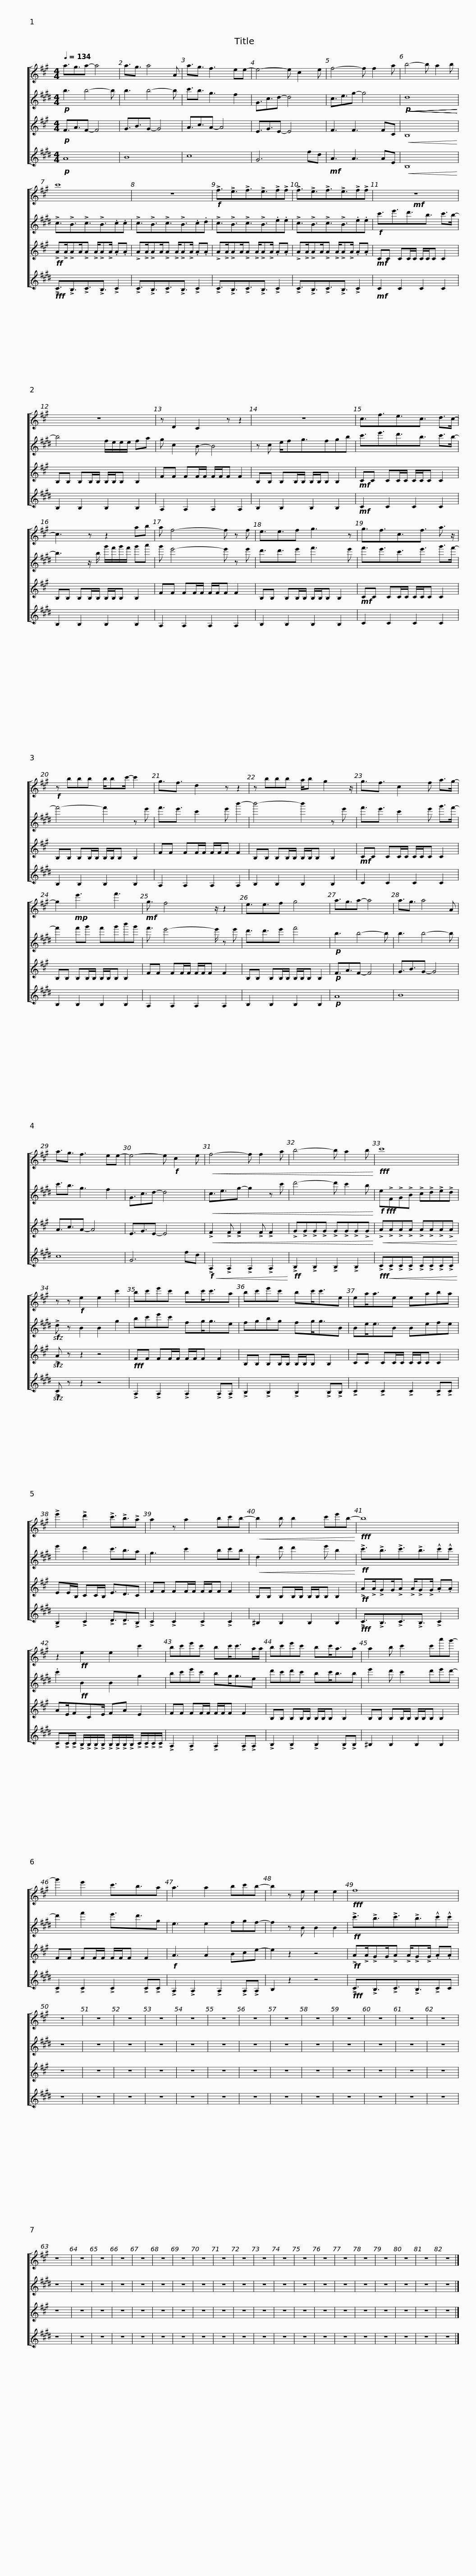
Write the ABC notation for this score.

X:1
%%score [ 1 2 3 4 ]
L:1/8
Q:1/4=134
M:4/4
I:linebreak $
K:none
V:1 treble transpose=-2
V:2 treble transpose=-9
V:3 treble transpose=-14
V:4 treble transpose=-21
V:1
[K:A] a3/2g3/2a- a4 | a3/2g3/2 a4 A | a3/2g3/2 f3 ee- | e4- e c2 e |$ f4- f f2 a | %5
 b4- b a2 b | c'8 | z8 |!f! !>!f3/2!>!e3/2!>!f3/2!>!e3/2!>!f!>!f |$ !>!f3/2!>!e3/2!>!f3/2!>!e3/2!>!f!>!f | %10
!mf! z8 | z8 |$ z D2 C2 z z2 | z8 | c3/2f3/2e3/2c3/2 d>c- |$ %15
 c3 z z2 ab | a f4- f z f | e3/2e3/2f g3 z |$ g3/2f3/2c3/2f3/2 a3/2 z/ |!f! z bbb b/bc'/- c'2 | %20
 g3/2f3/2 d2 z z2 |$ z bbb a/b g2 z/ | g3/2f3/2 c2 f a>g- | g2!mp! e'3 f'3 |$!mf! g3/2 f4 z/ z2 | %25
 e3/2e3/2f g4 | a3/2g3/2a- a4 | a3/2g3/2 a4 A | a3/2g3/2 f3 ee- |$ e4- e!f! c2 e | %30
!<(! f4- f f2 a | b4- b a2 b!<)! |!fff! c'8 | z z!f! e2 e2 c'2 |$ bc'e'c' bc'<c'a | %35
 bc'e'c' bc'<c'e | ea<ae eaba |$ !>!e'2 !>!d'2 !>!c'3/2!>!b3/2!>!a | a2 z a2 bc'b- |!<(! b2 b b2 c'e'b-!<)! | %40
!fff! b8 |$ z2!ff! e2 e2 c'2 | bc'e'c' bc'<c'a/a/ |$ bc'e'c' bc'<aa | a2 b c'2 c'a'g'- | %45
 g'2 e'2 c'3/2b3/2a |$ a3 a2 bc'b- | b2 z e e2 e2 |!fff! f8 | z8 | %50
 z8 | z8 | z8 | z8 | z8 | %55
 z8 | z8 |$ z8 | z8 | z8 | %60
 z8 | z8 | z8 | z8 | z8 | %65
 z8 | z8 | z8 | z8 | z8 | %70
 z8 | z8 | z8 | z8 | z8 |$ %75
 z8 | z8 | z8 | z8 | z8 | %80
 z8 | z8 |] %82
V:2
[K:E]!p! b3 b4- b | b3 b4- b | c'3/2b3/2 g3 f2 | G3/2c3/2d- d4 |$ c3/2e3/2g- g4 | %5
!p!!<(!!<(!!<(!!<(!!<(! d8!<)!!<)!!<)!!<)!!<)! | !>!c3/2!>!B3/2!>!c3/2!>!B3/2.c.c | !>!c3/2!>!B3/2!>!c3/2!>!B3/2.c.d | !>!c3/2!>!B3/2!>!c3/2!>!B3/2.e.e |$ !>!c3/2!>!B3/2!>!c3/2!>!B3/2.e.e | %10
!f! c'3/2e'3/2d'3/2b3/2 c'>b- | b4 f/e/e/e/ fa |$ g c2 B- B4 | z c e/fg3/2fgb | c'3/2e'3/2d'3/2b3/2 c'>b- |$ %15
 b3 z/ b/ g'/f'/g'/f'/ g'a' | g' e'4- e' z e' | d'3/2d'3/2e' f'3 e' |$ f'3/2e'3/2c'3/2e'3/2 g'>f'- | f'4- f'2 z e' | %20
 f'3/2e'3/2 c'2 e' b'2- |$ b'4- b'2 z e' | f'3/2e'3/2 c'2 e' g'>f'- | f'2 f'g' f'g'b'g' |$ f'3/2 e'4- e'/ z e' | %25
 d'3/2d'3/2e' f'4 |!p! b3 b4- b | b3 b4- b | c'3/2b3/2 g3 f2 |$ G3/2c3/2d- d4 | %30
!<(! c3/2e3/2g- g2 z c' | d'4- d' c'2 b!<)! |!f!!fff! e!>!F!>!G!>!B !>!c!>!d!>!e!>!d |!sfz! !>!d z B2 B2 g2 |$ bc'e'c' fg<ge | %35
 fgbg fg<gB | Be<eB Befe |$ e'2 d'2 c'3/2b3/2a | g3 c'2 bc'b |!<(! d2 d' d'2 e' b2!<)! | %40
!ff! !>!c'3/2!>!b3/2!>!c'3/2!>!b3/2!^!c'!^!c' |$ .c'2!ff! B2 B2 g2 | bc'e'c' bg<ge |$ d'c'd'c' bc'<bb | e'2 d' c'2 d'e'd'- | %45
 d'2 f'2 e'3/2d'3/2g |$ e3 e2 fgf- | f2 z B B2 B2 |!ff! !>!c'3/2!>!b3/2!>!c'3/2!>!b3/2!^!c'!^!c' | z8 | %50
 z8 | z8 | z8 | z8 | z8 | %55
 z8 | z8 |$ z8 | z8 | z8 | %60
 z8 | z8 | z8 | z8 | z8 | %65
 z8 | z8 | z8 | z8 | z8 | %70
 z8 | z8 | z8 | z8 | z8 |$ %75
 z8 | z8 | z8 | z8 | z8 | %80
 z8 | z8 |] %82
V:3
[K:A]!p! F3/2A3/2F- F4 | G3/2B3/2G- G4 | A3/2c3/2A- A4 | E3/2G3/2E- E4 |$ F3 F3 FC | %5
!<(! B,8!<)! |!ff! !>!A!>!A/!>!AA/!>!A !>!A/!>!A!>!A/ .A.A | !>!A!>!A/!>!AA/!>!A !>!A/!>!A!>!A/ .A.A | !>!A!>!A/!>!AA/!>!A !>!A/!>!A!>!A/ .A.A |$ !>!A!>!A/!>!AA/!>!A !>!A/!>!A!>!A/ .A.A | %10
!mf! CC CC/C/ C/C/C C2 | B,B, B,B,/B,/ B,/B,/B, B,2 |$ FF FF/F/ F/F/F F2 | B,B, B,B,/B,/ B,/B,/B, B,2 |!mf! CC CC/C/ C/C/C C2 |$ %15
 B,B, B,B,/B,/ B,/B,/B, B,2 | FF FF/F/ F/F/F F2 | B,B, B,B,/B,/ B,/B,/B, B,2 |$!mf! CC CC/C/ C/C/C C2 | B,B, B,B,/B,/ B,/B,/B, B,2 | %20
 FF FF/F/ F/F/F F2 |$ B,B, B,B,/B,/ B,/B,/B, B,2 |!mf! CC CC/C/ C/C/C C2 | B,B, B,B,/B,/ B,/B,/B, B,2 |$ FF FF/F/ F/F/F F2 | %25
 B,B, B,B,/B,/ B,/B,/B, B,2 |!p! F3/2A3/2F- F4 | G3/2B3/2G- G4 | A3/2c3/2A- A4 |$ E3/2G3/2E- E4 | %30
!<(! !>!F2 !>!F !>!F2 !>!F !>!F2 | !>!G!>!G!>!G!>!G !>!G!>!G!>!G!>!G!<)! |!<(! !>!A!>!A!>!A!>!A !>!A!>!A!>!A!>!A!<)! |!sfz! !>!A z z2 z4 |$!fff! FF FF/F/ F/F/F F2 | %35
 B,B, B,B,/B,/ B,/B,/B, B,2 | CC CC/C/ C/C/C C2 |$ EE/B,/ CC/B,/ E3/2D3/2C | FF FF/F/ F/F/F F2 | B,B, B,B,/B,/ B,/B,/B, B,2 | %40
!ff! !>!A!>!A/!>!GG/!>!A !>!A/!>!G!>!G/ .A.A |$ AE/FCE/ FA E2 | FF FF/F/ F/F/F F2 |$ B,B, B,B,/B,/ B,/B,/B, B,2 | B,B, B,B,/B,/ B,/B,/B, B,2 | %45
 FF FF/F/ F/F/F F2 |$!f! A3 A2 Bce- | e2 z2 z4 |!ff! !>!A!>!A/!>!GG/!>!A !>!A/!>!G!>!G/ .A.A | z8 | %50
 z8 | z8 | z8 | z8 | z8 | %55
 z8 | z8 |$ z8 | z8 | z8 | %60
 z8 | z8 | z8 | z8 | z8 | %65
 z8 | z8 | z8 | z8 | z8 | %70
 z8 | z8 | z8 | z8 | z8 |$ %75
 z8 | z8 | z8 | z8 | z8 | %80
 z8 | z8 |] %82
V:4
[K:E]!p! A8 | B8 | c8 | G6 fd |$!mf! A3 A3 AE | %5
!<(! B,8!<)! |!fff! !>!C3/2!>!B,3/2!>!C3/2!>!B,3/2 !>!C2 | !>!C3/2!>!B,3/2!>!C3/2!>!B,3/2 !>!C2 | !>!C3/2!>!B,3/2!>!C3/2!>!B,3/2 !>!C2 |$ !>!C3/2!>!B,3/2!>!C3/2!>!B,3/2 !>!C2 | %10
!mf! C2 C2 C2 C2 | B,2 B,2 B,2 B,2 |$ A,2 A,2 A,2 A,2 | B,2 B,2 B,2 B,2 |!mf! C2 C2 C2 C2 |$ %15
 B,2 B,2 B,2 B,2 | A,2 A,2 A,2 A,2 | B,2 B,2 B,2 B,2 |$ C2 C2 C2 C2 | B,2 B,2 B,2 B,2 | %20
 A,2 A,2 A,2 A,2 |$ B,2 B,2 B,2 B,2 | C2 C2 C2 C2 | B,2 B,2 B,2 B,2 |$ A,2 A,2 A,2 A,2 | %25
 B,2 B,2 B,2 B,2 |!p! A8 | B8 | c8 |$ G6 fd | %30
!f!!<(! !>!A,2 !>!A,2 !>!A,2 !>!A,2!<)! |!ff! !>!B,2 !>!B,2 !>!B,2 !>!B,2 |!fff!!<(! !>!C!>!C!>!C!>!C !>!C!>!C!>!C!>!C!<)! |!sfz! !>!C z z2 z4 |$ !>!A,2 !>!A,2 !>!A,2 !>!A,!>!A, | %35
 !>!B,2 !>!B,2 !>!B,2 !>!B,!>!B, | !>!C2 !>!C2 !>!C2 !>!C!>!C |$ !>!B,2 !>!C2 !>!D3/2!>!D3/2!>!B, | !>!C2 !>!C2 !>!C2 !>!C2 | ^B,2 B,2 B,2 B,2 | %40
!fff! !>!C3/2!>!B,3/2!>!C3/2!>!B,3/2 !>!C2 |$ !>!C!>!C/!>!C/ !>!B,/!>!B,/!>!B,/!>!B,/ !>!B,/!>!B,/!>!B,/!>!B,/ !>!C/!>!C/!>!C/!>!C/ | !>!A,2 !>!A,2 !>!A,2 !>!A,!>!A, |$ !>!B,2 !>!B,2 !>!B,2 !>!B,!>!B, | ^B,2 B,2 B,2 B,2 | %45
 !>!C2 !>!C2 !>!C2 !>!C!>!C |$ !>!A,2 !>!A,2 !>!A,2 !>!A,!>!A, | B,2 z2 z4 |!fff! !>!C3/2!>!B,3/2!>!C3/2!>!B,3/2!>!CC | z8 | %50
 z8 | z8 | z8 | z8 | z8 | %55
 z8 | z8 |$ z8 | z8 | z8 | %60
 z8 | z8 | z8 | z8 | z8 | %65
 z8 | z8 | z8 | z8 | z8 | %70
 z8 | z8 | z8 | z8 | z8 |$ %75
 z8 | z8 | z8 | z8 | z8 | %80
 z8 | z8 |] %82
